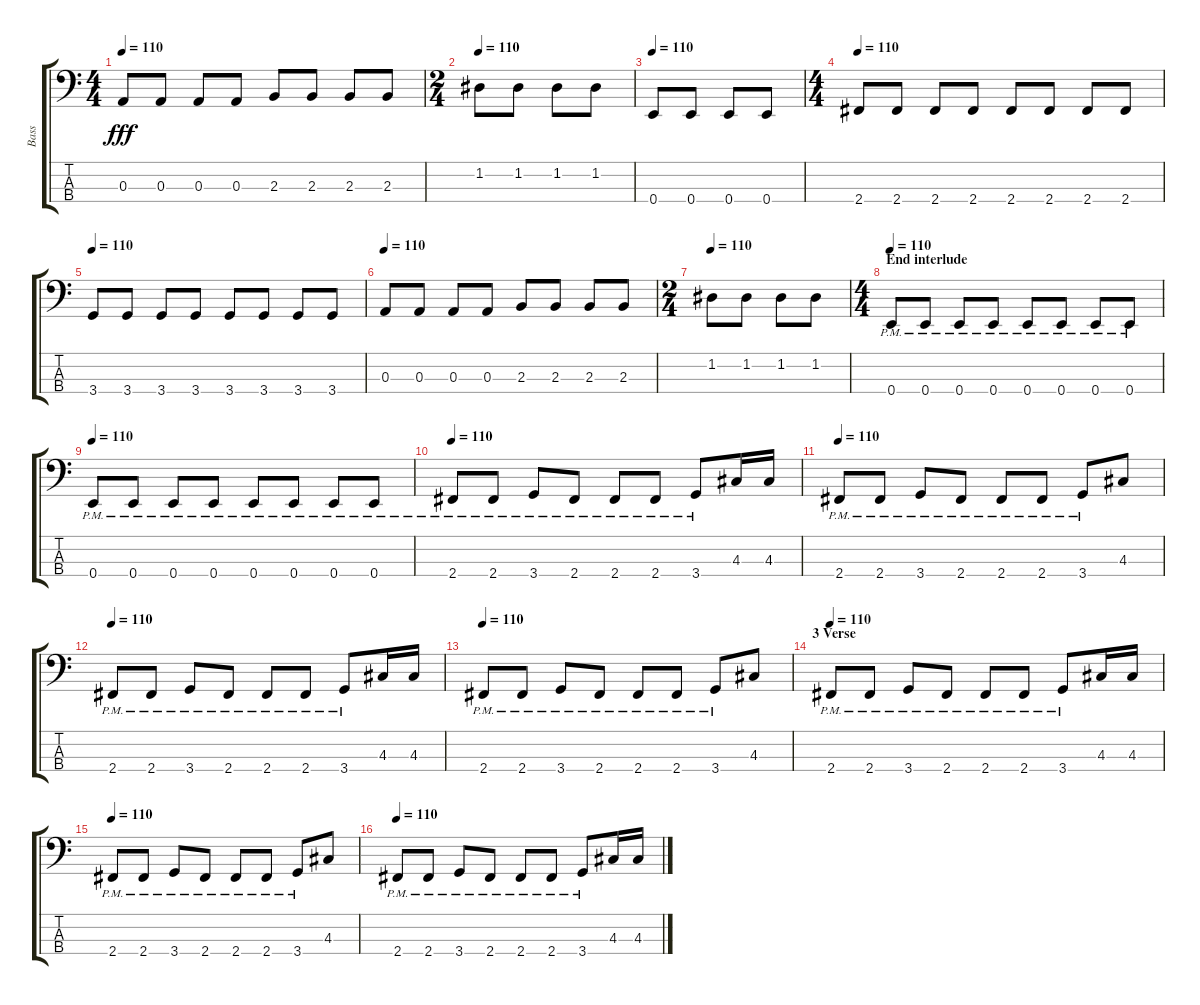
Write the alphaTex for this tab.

\track ("Bass" "Bass") {instrument electricbassfinger}
\staff {score tabs}
\tuning (G2 D2 A1 E1) {hide}
\ts (4 4)
\tempo 110
\clef f4
\ks c
0.3.8{dy fff} 0.3.8 0.3.8 0.3.8 2.3.8 2.3.8 2.3.8 2.3.8 |
\ts (2 4)
\tempo 110
1.2.8 1.2.8 1.2.8 1.2.8 |
\tempo 110
0.4.8 0.4.8 0.4.8 0.4.8 |
\ts (4 4)
\tempo 110
2.4.8 2.4.8 2.4.8 2.4.8 2.4.8 2.4.8 2.4.8 2.4.8 |
\tempo 110
3.4.8 3.4.8 3.4.8 3.4.8 3.4.8 3.4.8 3.4.8 3.4.8 |
\tempo 110
0.3.8 0.3.8 0.3.8 0.3.8 2.3.8 2.3.8 2.3.8 2.3.8 |
\ts (2 4)
\tempo 110
1.2.8 1.2.8 1.2.8 1.2.8 |
\ts (4 4)
\section ("" "End interlude")
\tempo 110
0.4{pm}.8 0.4{pm}.8 0.4{pm}.8 0.4{pm}.8 0.4{pm}.8 0.4{pm}.8 0.4{pm}.8 0.4{pm}.8 |
\tempo 110
0.4{pm}.8 0.4{pm}.8 0.4{pm}.8 0.4{pm}.8 0.4{pm}.8 0.4{pm}.8 0.4{pm}.8 0.4{pm}.8 |
\tempo 110
2.4{pm}.8 2.4{pm}.8 3.4{pm}.8 2.4{pm}.8 2.4{pm}.8 2.4{pm}.8 3.4{pm}.8 4.3.16 4.3.16 |
\tempo 110
2.4{pm}.8 2.4{pm}.8 3.4{pm}.8 2.4{pm}.8 2.4{pm}.8 2.4{pm}.8 3.4{pm}.8 4.3.8 |
\tempo 110
2.4{pm}.8 2.4{pm}.8 3.4{pm}.8 2.4{pm}.8 2.4{pm}.8 2.4{pm}.8 3.4{pm}.8 4.3.16 4.3.16 |
\tempo 110
2.4{pm}.8 2.4{pm}.8 3.4{pm}.8 2.4{pm}.8 2.4{pm}.8 2.4{pm}.8 3.4{pm}.8 4.3.8 |
\section ("" "3 Verse")
\tempo 110
2.4{pm}.8 2.4{pm}.8 3.4{pm}.8 2.4{pm}.8 2.4{pm}.8 2.4{pm}.8 3.4{pm}.8 4.3.16 4.3.16 |
\tempo 110
2.4{pm}.8 2.4{pm}.8 3.4{pm}.8 2.4{pm}.8 2.4{pm}.8 2.4{pm}.8 3.4{pm}.8 4.3.8 |
\tempo 110
2.4{pm}.8 2.4{pm}.8 3.4{pm}.8 2.4{pm}.8 2.4{pm}.8 2.4{pm}.8 3.4{pm}.8 4.3.16 4.3.16
